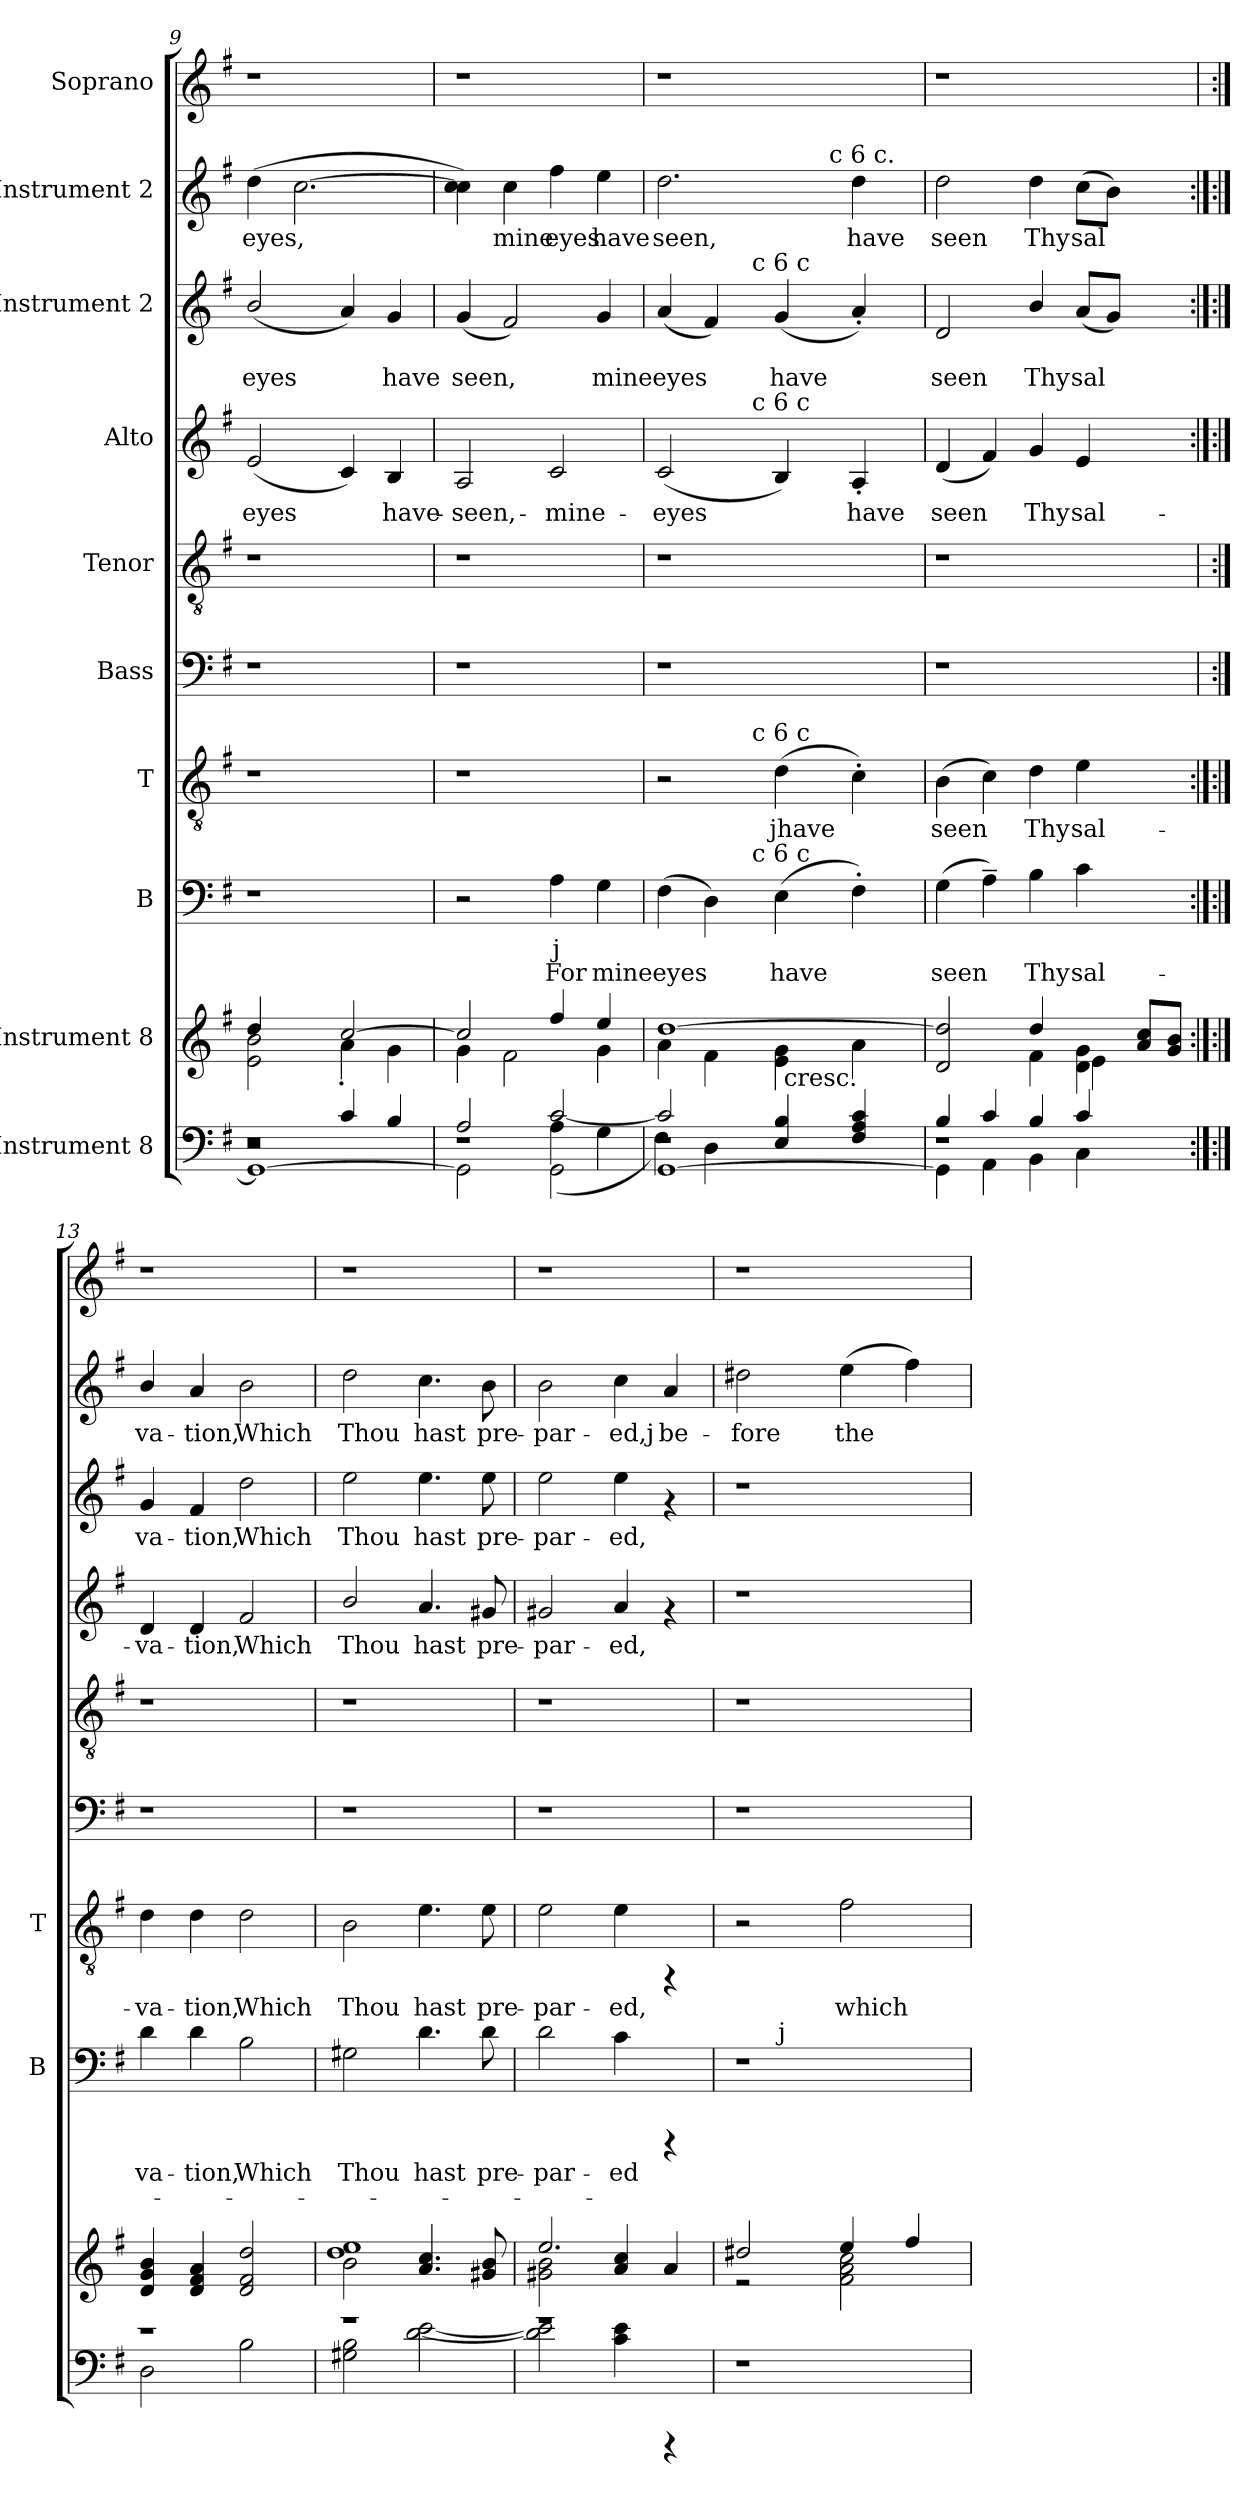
**kern	**kern	**kern	**text	**text	**kern	**text	**kern	**kern	**kern	**text	**kern	**text	**text	**kern	**text	**kern
*part10	*part9	*part8	*part8	*part8	*part7	*part7	*part6	*part5	*part4	*part4	*part3	*part3	*part3	*part2	*part2	*part1
*staff10	*staff9	*staff8	*staff8	*staff8	*staff7	*staff7	*staff6	*staff5	*staff4	*staff4	*staff3	*staff3	*staff3	*staff2	*staff2	*staff1
*I"Instrument 8	*I"Instrument 8	*I"B	*	*	*I"T	*	*I"Bass	*I"Tenor	*I"Alto	*	*I"Instrument 2	*	*	*I"Instrument 2	*	*I"Soprano
*	*	*I'B	*	*	*I'T	*	*	*	*	*	*	*	*	*	*	*
*clefF4	*clefG2	*clefF4	*	*	*clefGv2	*	*clefF4	*clefGv2	*clefG2	*	*clefG2	*	*	*clefG2	*	*clefG2
*k[f#]	*k[f#]	*k[f#]	*	*	*k[f#]	*	*k[f#]	*k[f#]	*k[f#]	*	*k[f#]	*	*	*k[f#]	*	*k[f#]
*G:	*G:	*G:	*	*	*G:	*	*G:	*G:	*G:	*	*G:	*	*	*G:	*	*G:
=9	=9	=9	=9	=9	=9	=9	=9	=9	=9	=9	=9	=9	=9	=9	=9	=9
*^	*^	*	*	*	*	*	*	*	*	*	*	*	*	*	*	*
*	*^	*	*	*	*	*	*	*	*	*	*	*	*	*	*	*	*	*
!	!	!	!	!	!	!	!	!	!	!	!	!	!LO:LY:b:rj	!	!LO:LY:b:cj	!LO:LY:b:cj	!	!LO:LY:b:cj	!
1r	2r	1GG_<	4dd/	2e\ 2b\	1r	.	.	1r	.	1r	1r	(<2e/	eyes	(<2b/	.	eyes	(>4dd\	eyes,	1r
!	!	!	!	!	!	!	!	!	!	!	!	!	!	!	!	!	!	!LO:LY:b:cj	!
.	.	.	4ryy	.	.	.	.	.	.	.	.	.	.	.	.	.	[>2.cc\	.	.
!	!	!	!	!	!	!	!	!	!	!	!	!	!LO:LY:b:rj	!	!LO:LY:b:cj	!LO:LY:b:cj	!	!	!
.	4c/	.	[>2cc/	4a'>\	.	.	.	.	.	.	.	4c/)	.	4a/)	.	.	.	.	.
!	!	!	!	!	!	!	!	!	!	!	!	!	!LO:LY:b:rj	!	!LO:LY:b:cj	!LO:LY:b:cj	!	!	!
.	4B/	.	.	4g\	.	.	.	.	.	.	.	4B/	have-	4g/	.	have	.	.	.
=10	=10	=10	=10	=10	=10	=10	=10	=10	=10	=10	=10	=10	=10	=10	=10	=10	=10	=10	=10
*	*	*^	*	*	*	*	*	*	*	*	*	*	*	*	*	*	*	*	*
!	!	!	!	!	!	!	!	!	!	!	!	!	!	!LO:LY:b:rj	!	!LO:LY:b:cj	!LO:LY:b:cj	!	!LO:LY:b:cj	!
1r	2A/	2GG\]	2ryy	2cc/]	4g\	2r	.	.	1r	.	1r	1r	2A/	-seen,-	(<4g/	.	seen,	4cc\ 4cc\])	.	1r
!	!	!	!	!	!	!	!	!	!	!	!	!	!	!	!	!LO:LY:b:cj	!LO:LY:b:cj	!	!LO:LY:b:cj	!
.	.	.	.	.	2f#\	.	.	.	.	.	.	.	.	.	2f#/)	.	.	4cc\	mine	.
!	!	!	!	!	!	!	!LO:LY:b:cj	!LO:LY:b:cj	!	!	!	!	!	!LO:LY:b:rj	!	!	!	!	!LO:LY:b:cj	!
.	[>2c/	4A\	(<2GG\	4ff#/	.	4A\	j	For	.	.	.	.	2c/	-mine-	.	.	.	4ff#\	eyes	.
!	!	!	!	!	!	!	!LO:LY:b:cj	!LO:LY:b:cj	!	!	!	!	!	!	!	!LO:LY:b:cj	!LO:LY:b:cj	!	!LO:LY:b:cj	!
.	.	4G\	.	4ee/	4g\	4G\	.	mine	.	.	.	.	.	.	4g/	.	mine	4ee\	have	.
=11	=11	=11	=11	=11	=11	=11	=11	=11	=11	=11	=11	=11	=11	=11	=11	=11	=11	=11	=11	=11
!	!	!	!	!	!	!	!LO:LY:b:cj	!LO:LY:b:cj	!	!	!	!	!	!LO:LY:b:rj	!	!LO:LY:b:cj	!LO:LY:b:cj	!	!LO:LY:b:cj	!
*	*	*	*	*	*^	*^	*	*	*^	*	*	*	*^	*	*^	*	*	*^	*	*
1r	2c/]	[<1GG	4F#\)	[>1dd	4a\	2ryy	(>4F#\	4ryy	.	eyes	2r	4ryy	.	1r	1r	(<2c/	4ryy	-eyes	(<4a/	4ryy	.	eyes	2.dd\	2ryy	seen,	1r
!	!	!	!	!	!	!	!	!	!LO:LY:b:cj	!LO:LY:b:cj	!	!	!	!	!	!	!	!	!	!	!LO:LY:b:cj	!LO:LY:b:cj	!	!	!	!
.	.	.	4D\	.	4f#\	.	4D\)	8ryy	.	.	.	8ryy	.	.	.	.	8ryy	.	4f#/)	8ryy	.	.	.	.	.	.
.	.	.	.	.	.	.	.	32.ryy	.	.	.	32.ryy	.	.	.	.	32.ryy	.	.	32.ryy	.	.	.	.	.	.
!	!	!	!	!	!	!	!	!	!	!	!	!	!	!	!	!	!	!	!	!LO:TX:a:t=c 6 c	!	!	!	!	!	!
!	!	!	!	!	!	!	!	!	!	!	!	!	!	!	!	!	!LO:TX:a:t=c 6 c	!	!	!	!	!	!	!	!	!
!	!	!	!	!	!	!	!	!	!	!	!	!LO:TX:a:t=c 6 c	!	!	!	!	!	!	!	!	!	!	!	!	!	!
!	!	!	!	!	!	!	!	!LO:TX:a:t=c 6 c	!	!	!	!	!	!	!	!	!	!	!	!	!	!	!	!	!	!
.	.	.	.	.	.	.	.	2ryy	.	.	.	2ryy	.	.	.	.	2ryy	.	.	2ryy	.	.	.	.	.	.
!	!	!	!	!	!	!	!	!	!LO:LY:b:cj	!LO:LY:b:cj	!	!	!LO:LY:b:cj	!	!	!	!	!LO:LY:b:rj	!	!	!LO:LY:b:cj	!LO:LY:b:cj	!	!	!	!
.	4B/ 4E/	.	2ryy	.	4g\ 4e\	64ryy	(>4E\	.	.	have	(>4d\	.	jhave	.	.	4B/)	.	.	(<4g/	.	.	have	.	8ryy	.	.
!	!	!	!	!	!	!LO:TX:b:t=cresc.	!	!	!	!	!	!	!	!	!	!	!	!	!	!	!	!	!	!	!	!
.	.	.	.	.	.	4ryy	.	.	.	.	.	.	.	.	.	.	.	.	.	.	.	.	.	.	.	.
.	.	.	.	.	.	.	.	.	.	.	.	.	.	.	.	.	.	.	.	.	.	.	.	32.ryy	.	.
!	!	!	!	!	!	!	!	!	!	!	!	!	!	!	!	!	!	!	!	!	!	!	!	!LO:TX:a:t=c 6 c.	!	!
.	.	.	.	.	.	.	.	.	.	.	.	.	.	.	.	.	.	.	.	.	.	.	.	4ryy	.	.
!	!	!	!	!	!	!	!	!	!LO:LY:b:cj	!LO:LY:b:cj	!	!	!LO:LY:b:cj	!	!	!	!	!LO:LY:b:rj	!	!	!LO:LY:b:cj	!LO:LY:b:cj	!	!	!LO:LY:b:cj	!
.	4c/ 4A/ 4F#/	.	.	.	4a\	.	4F#'>\)	.	.	.	4c'>\)	.	.	.	.	4A'>/	.	have	4a'>/)	.	.	.	4dd\	.	have	.
.	.	.	.	.	.	8...ryy	.	.	.	.	.	.	.	.	.	.	.	.	.	.	.	.	.	.	.	.
.	.	.	.	.	.	.	.	16ryy	.	.	.	16ryy	.	.	.	.	16ryy	.	.	16ryy	.	.	.	16ryy	.	.
.	.	.	.	.	.	.	.	64ryy	.	.	.	64ryy	.	.	.	.	64ryy	.	.	64ryy	.	.	.	64ryy	.	.
=12	=12	=12	=12	=12	=12	=12	=12	=12	=12	=12	=12	=12	=12	=12	=12	=12	=12	=12	=12	=12	=12	=12	=12	=12	=12	=12
!	!	!	!	!	!	!	!	!	!LO:LY:b:cj	!LO:LY:b:cj	!	!	!LO:LY:b:cj	!	!	!	!	!LO:LY:b:rj	!	!	!LO:LY:b:cj	!LO:LY:b:cj	!	!	!LO:LY:b:cj	!
*	*	*v	*v	*	*	*	*v	*v	*	*	*v	*v	*	*	*	*v	*v	*	*v	*v	*	*	*v	*v	*	*
*	*	*	*	*v	*v	*	*	*	*	*	*	*	*	*	*	*	*	*	*	*
1r	4B/	4GG\]	2d/ 2dd/]	2ryy	(>4G\	.	seen	(>4B\	seen	1r	1r	(<4d/	seen	2d/	.	seen	2dd\	seen	1r
!	!	!	!	!	!	!LO:LY:b:cj	!LO:LY:b:cj	!	!LO:LY:b:cj	!	!	!	!LO:LY:b:rj	!	!	!	!	!	!
.	4c/	4AA\	.	.	4A~>\)	.	.	4c\)	.	.	.	4f#/)	.	.	.	.	.	.	.
!	!	!	!	!	!	!LO:LY:b:cj	!LO:LY:b:cj	!	!LO:LY:b:cj	!	!	!	!LO:LY:b:rj	!	!LO:LY:b:cj	!LO:LY:b:cj	!	!LO:LY:b:cj	!
.	4B/	4BB\	4f#\	4dd/	4B\	.	Thy	4d\	Thy	.	.	4g/	Thy	4b/	.	Thy	4dd\	Thy	.
!	!	!	!	!	!	!LO:LY:b:cj	!LO:LY:b:cj	!	!LO:LY:b:cj	!	!	!	!LO:LY:b:rj	!	!LO:LY:b:cj	!LO:LY:b:cj	!	!LO:LY:b:cj	!
.	4c/	4C\	4d\ 4g\	4e\	4c\	.	sal-	4e\	sal-	.	.	4e/	sal-	(<8a/L	.	sal	(>8cc\L	sal	.
!	!	!	!	!	!	!	!	!	!	!	!	!	!	!	!LO:LY:b:cj	!LO:LY:b:cj	!	!LO:LY:b:cj	!
.	.	.	.	.	.	.	.	.	.	.	.	.	.	8g/J)	.	.	8b\J)	.	.
4ryy	4ryy	4ryy	8a/ 8cc/L	4ryy	4ryy	.	.	4ryy	.	4ryy	4ryy	4ryy	.	4ryy	.	.	4ryy	.	4ryy
.	.	.	8b/ 8g/J	.	.	.	.	.	.	.	.	.	.	.	.	.	.	.	.
*	*v	*v	*	*	*	*	*	*	*	*	*	*	*	*	*	*	*	*	*
*	*	*v	*v	*	*	*	*	*	*	*	*	*	*	*	*	*	*	*
!!LO:PB:g=z
=13:|!	=13:|!	=13:|!	=13:|!	=13	=13	=13:|!	=13	=13	=13	=13:|!	=13	=13:|!	=13	=13	=13:|!	=13	=13
!	!	!	!	!LO:LY:b:cj	!	!	!LO:LY:b:cj	!	!	!	!LO:LY:b:rj	!	!LO:LY:b:cj	!	!	!LO:LY:b:cj	!
1r	2D\	4b/ 4d/ 4g/	4d\	-va-	.	4d\	-va-	1r	1r	4d/	-va-	4g/	va-	.	4b/	va-	1r
!	!	!	!	!LO:LY:b:cj	!	!	!LO:LY:b:cj	!	!	!	!LO:LY:b:rj	!	!LO:LY:b:cj	!	!	!LO:LY:b:cj	!
.	.	4a/ 4d/ 4f#/	4d\	-tion,	.	4d\	-tion,	.	.	4d/	-tion,	4f#/	-tion,	.	4a/	-tion,	.
!	!	!	!	!LO:LY:b:cj	!	!	!LO:LY:b:cj	!	!	!	!LO:LY:b:rj	!	!LO:LY:b:cj	!	!	!LO:LY:b:cj	!
.	2B\	2dd/ 2f#/ 2d/	2B\	Which	.	2d\	Which	.	.	2f#/	Which	2dd\	Which	.	2b\	Which	.
=14	=14	=14	=14	=14	=14	=14	=14	=14	=14	=14	=14	=14	=14	=14	=14	=14	=14
*	*	*^	*	*	*	*	*	*	*	*	*	*	*	*	*	*	*
!	!	!	!	!	!LO:LY:b:cj	!	!	!LO:LY:b:cj	!	!	!	!LO:LY:b:rj	!	!LO:LY:b:cj	!	!	!LO:LY:b:cj	!
1r	2G#X\ 2B\	2b\	1dd 1ee	2G#X\	Thou	.	2B\	Thou	1r	1r	2b/	Thou	2ee\	Thou	.	2dd\	Thou	1r
!	!	!	!	!	!LO:LY:b:cj	!	!	!LO:LY:b:cj	!	!	!	!LO:LY:b:rj	!	!LO:LY:b:cj	!	!	!LO:LY:b:cj	!
.	[<2d\ [>2e\	4.a/ 4.cc/	.	4.d\	hast	.	4.e\	hast	.	.	4.a/	hast	4.ee\	hast	.	4.cc\	hast	.
!	!	!	!	!	!LO:LY:b:cj	!	!	!LO:LY:b:cj	!	!	!	!LO:LY:b:rj	!	!LO:LY:b:cj	!	!	!LO:LY:b:cj	!
.	.	8b/ 8g#X/	.	8d\	pre-	.	8e\	pre-	.	.	8g#X/	pre-	8ee\	pre-	.	8b\	pre-	.
=15	=15	=15	=15	=15	=15	=15	=15	=15	=15	=15	=15	=15	=15	=15	=15	=15	=15	=15
!	!	!	!	!	!LO:LY:b:cj	!	!	!LO:LY:b:cj	!	!	!	!LO:LY:b:rj	!	!LO:LY:b:cj	!	!	!LO:LY:b:cj	!
1r	2d\] 2e\]	2g#X\ 2b\	2.ee/	2d\	-par-	.	2e\	-par-	1r	1r	2g#X/	-par-	2ee\	-par-	.	2b\	-par-	1r
!	!	!	!	!	!LO:LY:b:cj	!	!	!LO:LY:b:cj	!	!	!	!LO:LY:b:rj	!	!LO:LY:b:cj	!	!	!LO:LY:b:cj	!
.	4c\ 4e\	4a/ 4cc/	.	4c\	-ed	.	4e\	-ed,	.	.	4a/	-ed,	4ee\	-ed,	.	4cc\	-ed,j	.
!	!	!	!	!	!	!	!	!	!	!	!	!	!	!	!	!	!LO:LY:b:cj	!
.	4rCCC	4a/	4ryy	4rCCC	.	.	4rFF	.	.	.	4rf	.	4rf	.	.	4a/	be-	.
=16	=16	=16	=16	=16	=16	=16	=16	=16	=16	=16	=16	=16	=16	=16	=16	=16	=16	=16
!	!	!	!	!	!	!	!	!	!	!	!	!	!	!	!	!	!LO:LY:b:cj	!
*v	*v	*	*	*^	*	*	*	*	*	*	*	*	*	*	*	*	*	*
1r	2dd#X/	2r	1r	8ryy	.	.	2r	.	1r	1r	1r	.	1r	.	.	2dd#X\	-fore	1r
.	.	.	.	64ryy	.	.	.	.	.	.	.	.	.	.	.	.	.	.
!	!	!	!	!LO:TX:a:t=j	!	!	!	!	!	!	!	!	!	!	!	!	!	!
.	.	.	.	2ryy	.	.	.	.	.	.	.	.	.	.	.	.	.	.
!	!	!	!	!	!	!	!	!LO:LY:b:cj	!	!	!	!	!	!	!	!	!LO:LY:b:cj	!
.	4ee/	2a\ 2f#\ 2cc\	.	.	.	.	2f#\	which	.	.	.	.	.	.	.	(>4ee\	the	.
.	.	.	.	4ryy	.	.	.	.	.	.	.	.	.	.	.	.	.	.
!	!	!	!	!	!	!	!	!	!	!	!	!	!	!	!	!	!LO:LY:b:cj	!
.	4ff#/	.	.	.	.	.	.	.	.	.	.	.	.	.	.	4ff#\)	.	.
.	.	.	.	16..ryy	.	.	.	.	.	.	.	.	.	.	.	.	.	.
*	*v	*v	*	*	*	*	*	*	*	*	*	*	*	*	*	*	*	*
*	*	*v	*v	*	*	*	*	*	*	*	*	*	*	*	*	*	*
=	=	=	=	=	=	=	=	=	=	=	=	=	=	=	=	=
*-	*-	*-	*-	*-	*-	*-	*-	*-	*-	*-	*-	*-	*-	*-	*-	*-
